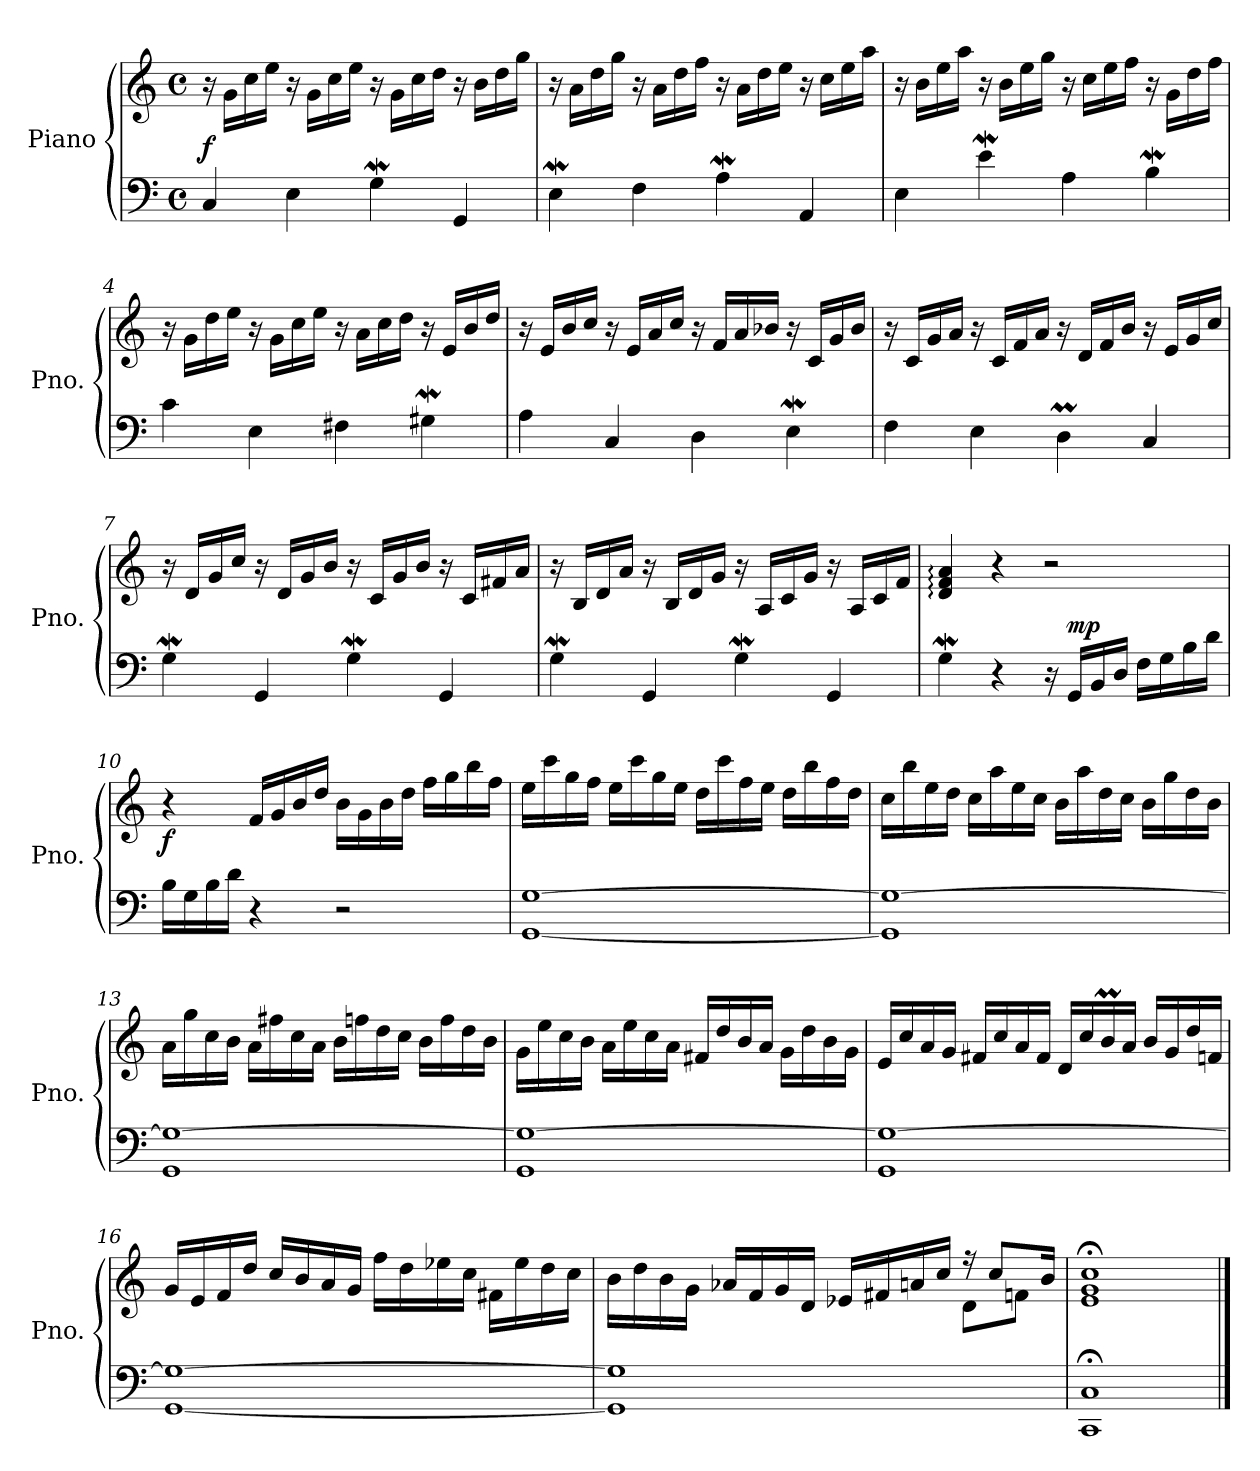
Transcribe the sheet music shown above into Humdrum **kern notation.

**kern	**kern	**dynam
*part1	*part1	*part1
*staff2	*staff1	*staff1/2
*I"Piano	*	*
*I'Pno.	*	*
*clefF4	*clefG2	*
*k[]	*k[]	*
*M4/4	*M4/4	*
*met(c)	*met(c)	*
*MM69	*MM69	*
=1	=1	=1
!	!	!LO:DY:b
4C/	16r	f
.	16g\LL	.
.	16cc\	.
.	16ee\JJ	.
4E\	16r	.
.	16g\LL	.
.	16cc\	.
.	16ee\JJ	.
4GW\	16r	.
.	16g\LL	.
.	16cc\	.
.	16dd\JJ	.
4GG/	16r	.
.	16b\LL	.
.	16dd\	.
.	16gg\JJ	.
=2	=2	=2
4EW\	16r	.
.	16a\LL	.
.	16dd\	.
.	16gg\JJ	.
4F\	16r	.
.	16a\LL	.
.	16dd\	.
.	16ff\JJ	.
4AW\	16r	.
.	16a\LL	.
.	16dd\	.
.	16ee\JJ	.
4AA/	16r	.
.	16cc\LL	.
.	16ee\	.
.	16aa\JJ	.
!!LO:LB:g=z
=3	=3	=3
4E\	16r	.
.	16b\LL	.
.	16ee\	.
.	16aa\JJ	.
4eW\	16r	.
.	16b\LL	.
.	16ee\	.
.	16gg\JJ	.
4A\	16r	.
.	16cc\LL	.
.	16ee\	.
.	16ff\JJ	.
4BW\	16r	.
.	16g\LL	.
.	16dd\	.
.	16ff\JJ	.
=4	=4	=4
4c\	16r	.
.	16g\LL	.
.	16dd\	.
.	16ee\JJ	.
4E\	16r	.
.	16g\LL	.
.	16cc\	.
.	16ee\JJ	.
4F#X\	16r	.
.	16a\LL	.
.	16cc\	.
.	16dd\JJ	.
4G#XW\	16r	.
.	16e/LL	.
.	16b/	.
.	16dd/JJ	.
!!LO:LB:g=z
=5	=5	=5
4A\	16r	.
.	16e/LL	.
.	16b/	.
.	16cc/JJ	.
4C/	16r	.
.	16e/LL	.
.	16a/	.
.	16cc/JJ	.
4D\	16r	.
.	16f/LL	.
.	16a/	.
.	16b-X/JJ	.
4EW\	16r	.
.	16c/LL	.
.	16g/	.
.	16b-/JJ	.
=6	=6	=6
4F\	16r	.
.	16c/LL	.
.	16g/	.
.	16a/JJ	.
4E\	16r	.
.	16c/LL	.
.	16f/	.
.	16a/JJ	.
4DM\	16r	.
.	16d/LL	.
.	16f/	.
.	16b/JJ	.
4C/	16r	.
.	16e/LL	.
.	16g/	.
.	16cc/JJ	.
!!LO:LB:g=z
=7	=7	=7
4GW\	16r	.
.	16d/LL	.
.	16g/	.
.	16cc/JJ	.
4GG/	16r	.
.	16d/LL	.
.	16g/	.
.	16b/JJ	.
4GW\	16r	.
.	16c/LL	.
.	16g/	.
.	16b/JJ	.
4GG/	16r	.
.	16c/LL	.
.	16f#X/	.
.	16a/JJ	.
=8	=8	=8
4GW\	16r	.
.	16B/LL	.
.	16d/	.
.	16a/JJ	.
4GG/	16r	.
.	16B/LL	.
.	16d/	.
.	16g/JJ	.
4GW\	16r	.
.	16A/LL	.
.	16c/	.
.	16g/JJ	.
4GG/	16r	.
.	16A/LL	.
.	16c/	.
.	16f/JJ	.
=9	=9	=9
4GW\	4d/: 4f/: 4a/:	.
4r	4r	.
16r	2r	.
!	!	!LO:DY:a=2
16GG/LL	.	mp
16BB/	.	.
16D/JJ	.	.
16F\LL	.	.
16G\	.	.
16B\	.	.
16d\JJ	.	.
!!LO:LB:g=z
=10	=10	=10
!	!	!LO:DY:b
16B\LL	4r	f
16G\	.	.
16B\	.	.
16d\JJ	.	.
4r	16f/LL	.
.	16g/	.
.	16b/	.
.	16dd/JJ	.
2r	16b\LL	.
.	16g\	.
.	16b\	.
.	16dd\JJ	.
.	16ff\LL	.
.	16gg\	.
.	16bb\	.
.	16ff\JJ	.
=11	=11	=11
[1GG [1G	16ee\LL	.
.	16ccc\	.
.	16gg\	.
.	16ff\JJ	.
.	16ee\LL	.
.	16ccc\	.
.	16gg\	.
.	16ee\JJ	.
.	16dd\LL	.
.	16ccc\	.
.	16ff\	.
.	16ee\JJ	.
.	16dd\LL	.
.	16bb\	.
.	16ff\	.
.	16dd\JJ	.
!!LO:PB:g=z
=12	=12	=12
1GG] 1G_	16cc\LL	.
.	16bb\	.
.	16ee\	.
.	16dd\JJ	.
.	16cc\LL	.
.	16aa\	.
.	16ee\	.
.	16cc\JJ	.
.	16b\LL	.
.	16aa\	.
.	16dd\	.
.	16cc\JJ	.
.	16b\LL	.
.	16gg\	.
.	16dd\	.
.	16b\JJ	.
=13	=13	=13
1GG 1G_	16a\LL	.
.	16gg\	.
.	16cc\	.
.	16b\JJ	.
.	16a\LL	.
.	16ff#X\	.
.	16cc\	.
.	16a\JJ	.
.	16b\LL	.
.	16ffn\	.
.	16dd\	.
.	16cc\JJ	.
.	16b\LL	.
.	16ff\	.
.	16dd\	.
.	16b\JJ	.
!!LO:LB:g=z
=14	=14	=14
1GG 1G_	16g\LL	.
.	16ee\	.
.	16cc\	.
.	16b\JJ	.
.	16a\LL	.
.	16ee\	.
.	16cc\	.
.	16a\JJ	.
.	16f#X/LL	.
.	16dd/	.
.	16b/	.
.	16a/JJ	.
.	16g\LL	.
.	16dd\	.
.	16b\	.
.	16g\JJ	.
=15	=15	=15
1GG 1G_	16e/LL	.
.	16cc/	.
.	16a/	.
.	16g/JJ	.
.	16f#X/LL	.
.	16cc/	.
.	16a/	.
.	16f#/JJ	.
.	16d/LL	.
.	16cc/	.
.	16bm/	.
.	16a/JJ	.
.	16b/LL	.
.	16g/	.
.	16dd/	.
.	16fn/JJ	.
!!LO:LB:g=z
=16	=16	=16
[1GG 1G_	16g/LL	.
.	16e/	.
.	16f/	.
.	16dd/JJ	.
.	16cc/LL	.
.	16b/	.
.	16a/	.
.	16g/JJ	.
.	16ff\LL	.
.	16dd\	.
.	16ee-X\	.
.	16cc\JJ	.
.	16f#X\LL	.
.	16ee-\	.
.	16dd\	.
.	16cc\JJ	.
=17	=17	=17
*	*^	*
1GG] 1G]	16b\LL	2.ryy	.
.	16dd\	.	.
.	16b\	.	.
.	16g\JJ	.	.
.	16a-X/LL	.	.
.	16f/	.	.
.	16g/	.	.
.	16d/JJ	.	.
.	16e-X/LL	.	.
.	16f#X/	.	.
.	16an/	.	.
.	16cc/JJ	.	.
.	16r	8d\L	.
.	8cc/L	.	.
.	.	8fn\J	.
.	16b/Jk	.	.
*	*v	*v	*
=18	=18	=18
1CC;< 1C;<	1e;< 1g;< 1cc;<	.
==	==	==
*-	*-	*-
